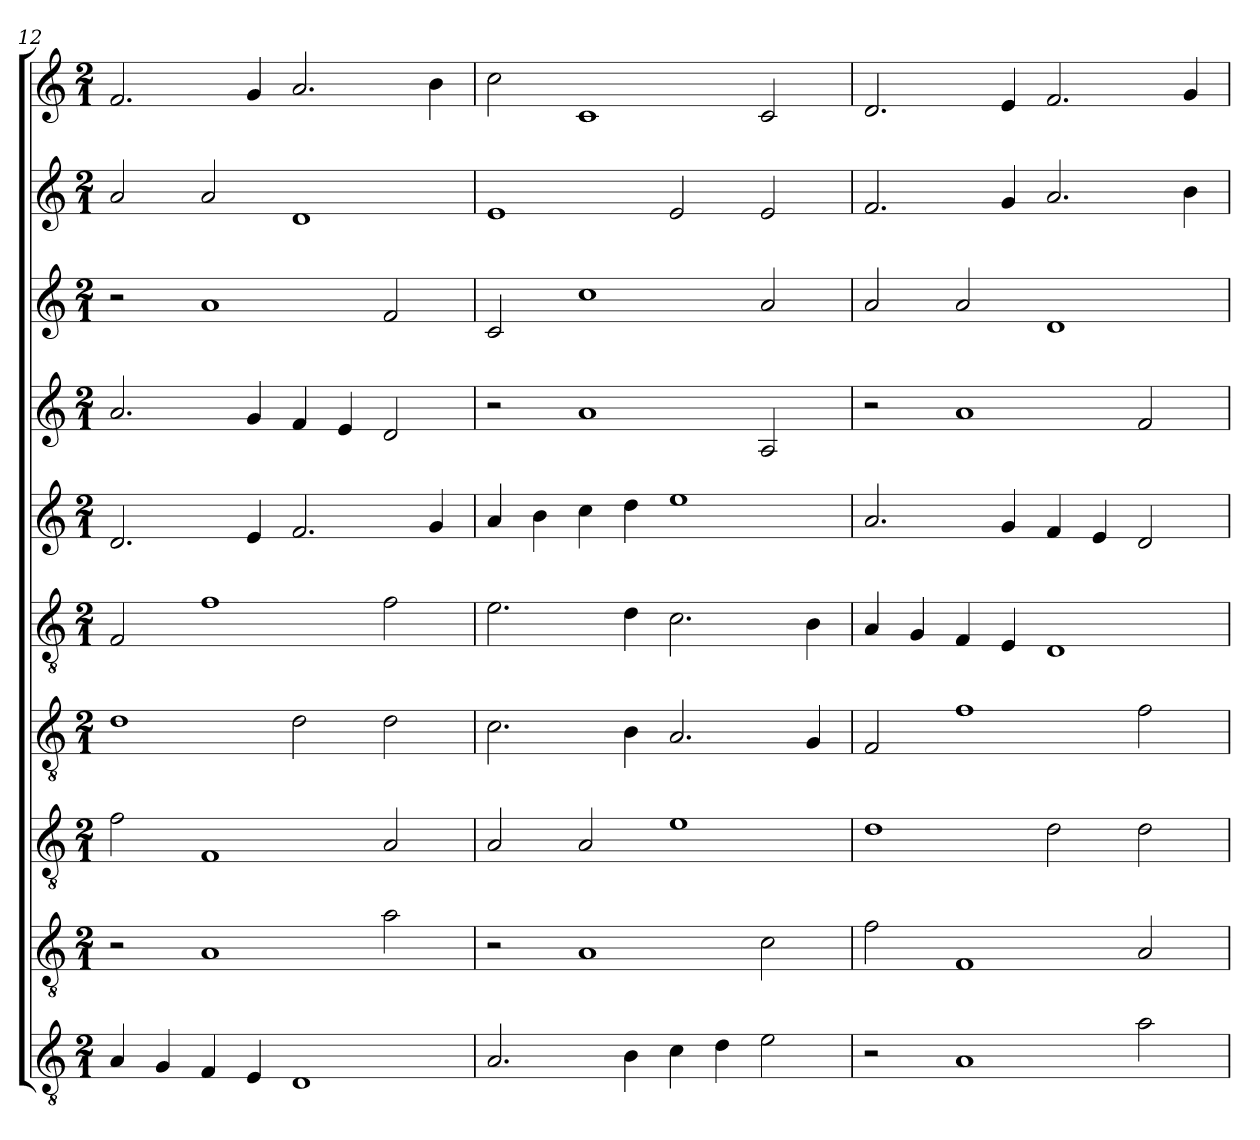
**kern	**kern	**kern	**kern	**kern	**kern	**kern	**kern	**kern	**kern
*part10	*part9	*part8	*part7	*part6	*part5	*part4	*part3	*part2	*part1
*staff10	*staff9	*staff8	*staff7	*staff6	*staff5	*staff4	*staff3	*staff2	*staff1
*clefGv2	*clefGv2	*clefGv2	*clefGv2	*clefGv2	*clefG2	*clefG2	*clefG2	*clefG2	*clefG2
*k[]	*k[]	*k[]	*k[]	*k[]	*k[]	*k[]	*k[]	*k[]	*k[]
*a:	*a:	*a:	*a:	*a:	*a:	*a:	*a:	*a:	*a:
*M2/1	*M2/1	*M2/1	*M2/1	*M2/1	*M2/1	*M2/1	*M2/1	*M2/1	*M2/1
=12	=12	=12	=12	=12	=12	=12	=12	=12	=12
4A	2r	2f	1d	2F	2.d	2.a	2r	2a	2.f
4G	.	.	.	.	.	.	.	.	.
4F	1A	1F	.	1f	.	.	1a	2a	.
4E	.	.	.	.	4e	4g	.	.	4g
1D	.	.	2d	.	2.f	4f	.	1d	2.a
.	.	.	.	.	.	4e	.	.	.
.	2a	2A	2d	2f	.	2d	2f	.	.
.	.	.	.	.	4g	.	.	.	4b
=13	=13	=13	=13	=13	=13	=13	=13	=13	=13
2.A	2r	2A	2.c	2.e	4a	2r	2c	1e	2cc
.	.	.	.	.	4b	.	.	.	.
.	1A	2A	.	.	4cc	1a	1cc	.	1c
4B	.	.	4B	4d	4dd	.	.	.	.
4c	.	1e	2.A	2.c	1ee	.	.	2e	.
4d	.	.	.	.	.	.	.	.	.
2e	2c	.	.	.	.	2A	2a	2e	2c
.	.	.	4G	4B	.	.	.	.	.
=14	=14	=14	=14	=14	=14	=14	=14	=14	=14
2r	2f	1d	2F	4A	2.a	2r	2a	2.f	2.d
.	.	.	.	4G	.	.	.	.	.
1A	1F	.	1f	4F	.	1a	2a	.	.
.	.	.	.	4E	4g	.	.	4g	4e
.	.	2d	.	1D	4f	.	1d	2.a	2.f
.	.	.	.	.	4e	.	.	.	.
2a	2A	2d	2f	.	2d	2f	.	.	.
.	.	.	.	.	.	.	.	4b	4g
=	=	=	=	=	=	=	=	=	=
*-	*-	*-	*-	*-	*-	*-	*-	*-	*-
